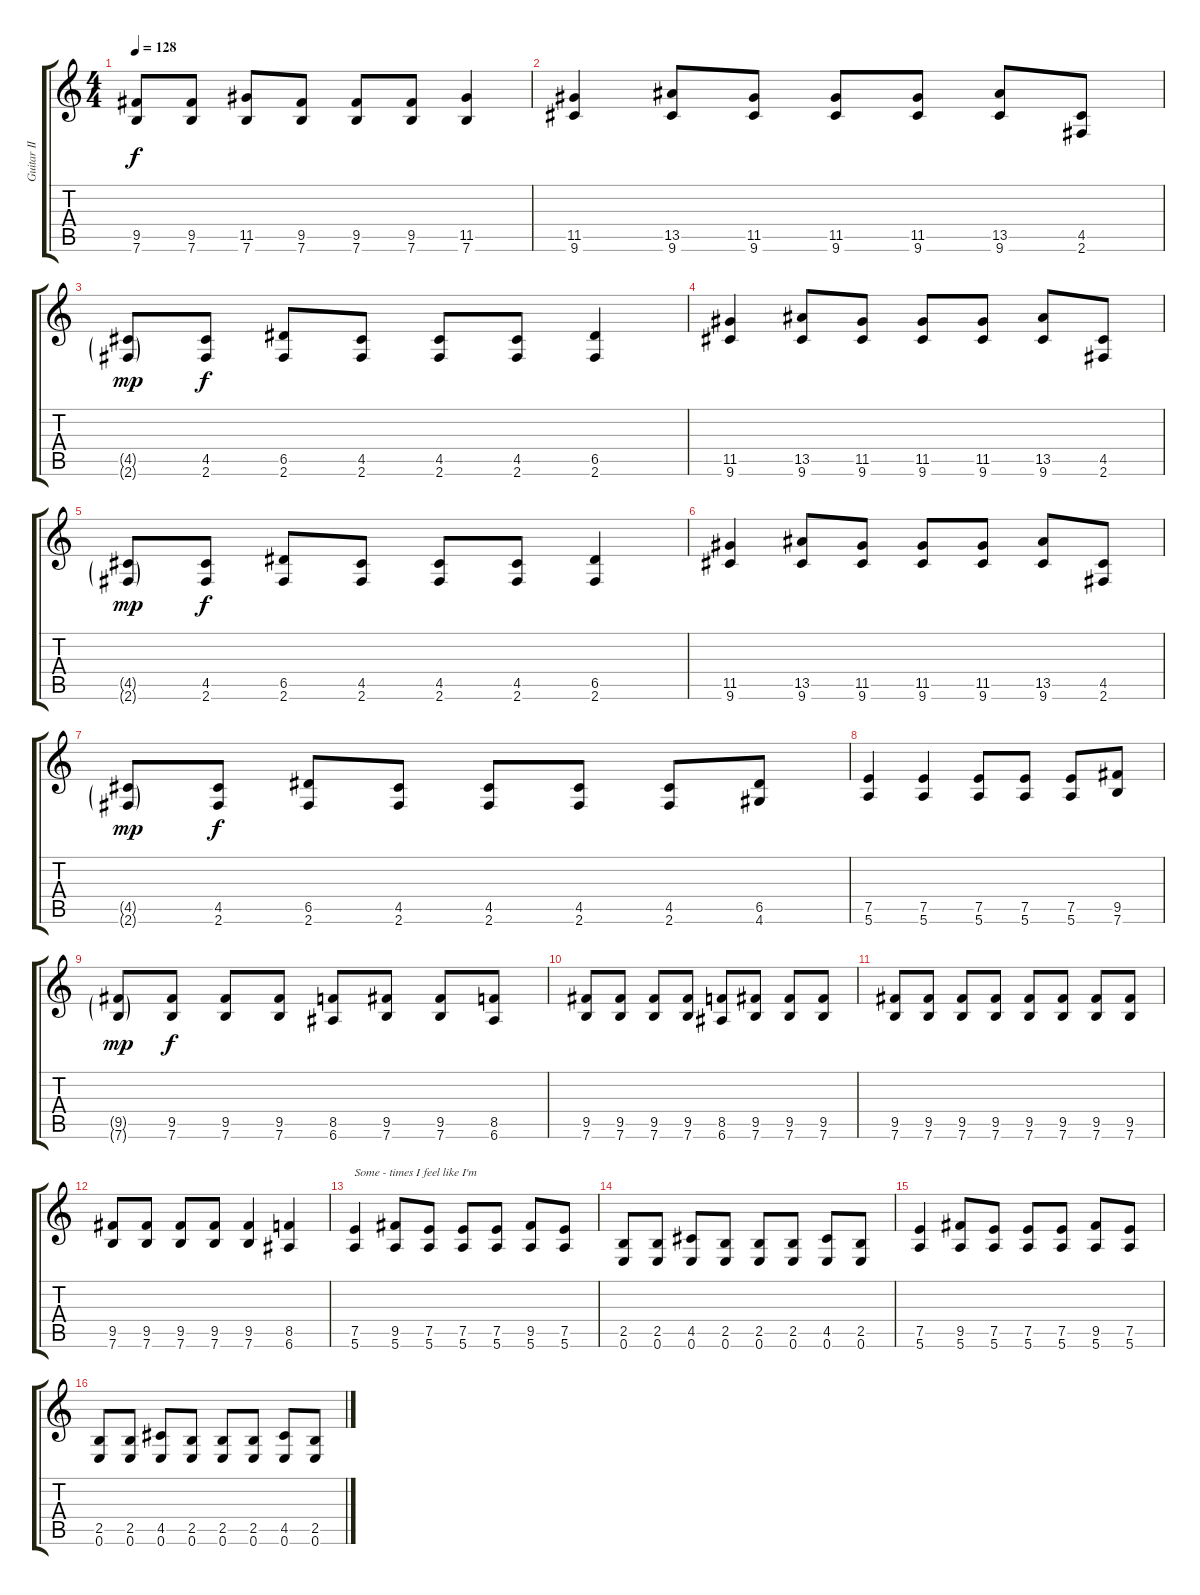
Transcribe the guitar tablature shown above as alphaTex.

\track ("Guitar II" "Guitar II") {instrument distortionguitar}
\staff {score tabs}
\tuning (E4 B3 G3 D3 A2 E2) {hide}
\ts (4 4)
\tempo 128
\clef g2
\ks c
(9.5 7.6).8{dy f} (9.5 7.6).8 (11.5 7.6).8 (9.5 7.6).8 (9.5 7.6).8 (9.5 7.6).8 (11.5 7.6).4 |
(11.5 9.6).4 (13.5 9.6).8 (11.5 9.6).8 (11.5 9.6).8 (11.5 9.6).8 (13.5 9.6).8 (4.5 2.6).8 |
(4.5{g} 2.6{g}).8{dy mp} (4.5 2.6).8{dy f} (6.5 2.6).8 (4.5 2.6).8 (4.5 2.6).8 (4.5 2.6).8 (6.5 2.6).4 |
(11.5 9.6).4 (13.5 9.6).8 (11.5 9.6).8 (11.5 9.6).8 (11.5 9.6).8 (13.5 9.6).8 (4.5 2.6).8 |
(4.5{g} 2.6{g}).8{dy mp} (4.5 2.6).8{dy f} (6.5 2.6).8 (4.5 2.6).8 (4.5 2.6).8 (4.5 2.6).8 (6.5 2.6).4 |
(11.5 9.6).4 (13.5 9.6).8 (11.5 9.6).8 (11.5 9.6).8 (11.5 9.6).8 (13.5 9.6).8 (4.5 2.6).8 |
(4.5{g} 2.6{g}).8{dy mp} (4.5 2.6).8{dy f} (6.5 2.6).8 (4.5 2.6).8 (4.5 2.6).8 (4.5 2.6).8 (4.5 2.6).8 (6.5 4.6).8 |
(7.5 5.6).4 (7.5 5.6).4 (7.5 5.6).8 (7.5 5.6).8 (7.5 5.6).8 (9.5 7.6).8 |
(9.5{g} 7.6{g}).8{dy mp} (9.5 7.6).8{dy f} (9.5 7.6).8 (9.5 7.6).8 (8.5 6.6).8 (9.5 7.6).8 (9.5 7.6).8 (8.5 6.6).8 |
(9.5 7.6).8 (9.5 7.6).8 (9.5 7.6).8 (9.5 7.6).8 (8.5 6.6).8 (9.5 7.6).8 (9.5 7.6).8 (9.5 7.6).8 |
(9.5 7.6).8 (9.5 7.6).8 (9.5 7.6).8 (9.5 7.6).8 (9.5 7.6).8 (9.5 7.6).8 (9.5 7.6).8 (9.5 7.6).8 |
(9.5 7.6).8 (9.5 7.6).8 (9.5 7.6).8 (9.5 7.6).8 (9.5 7.6).4 (8.5 6.6).4 |
(7.5 5.6).4{txt "Some - times I feel like I'm "} (9.5 5.6).8 (7.5 5.6).8 (7.5 5.6).8 (7.5 5.6).8 (9.5 5.6).8 (7.5 5.6).8 |
(2.5 0.6).8 (2.5 0.6).8 (4.5 0.6).8 (2.5 0.6).8 (2.5 0.6).8 (2.5 0.6).8 (4.5 0.6).8 (2.5 0.6).8 |
(7.5 5.6).4 (9.5 5.6).8 (7.5 5.6).8 (7.5 5.6).8 (7.5 5.6).8 (9.5 5.6).8 (7.5 5.6).8 |
(2.5 0.6).8 (2.5 0.6).8 (4.5 0.6).8 (2.5 0.6).8 (2.5 0.6).8 (2.5 0.6).8 (4.5 0.6).8 (2.5 0.6).8
